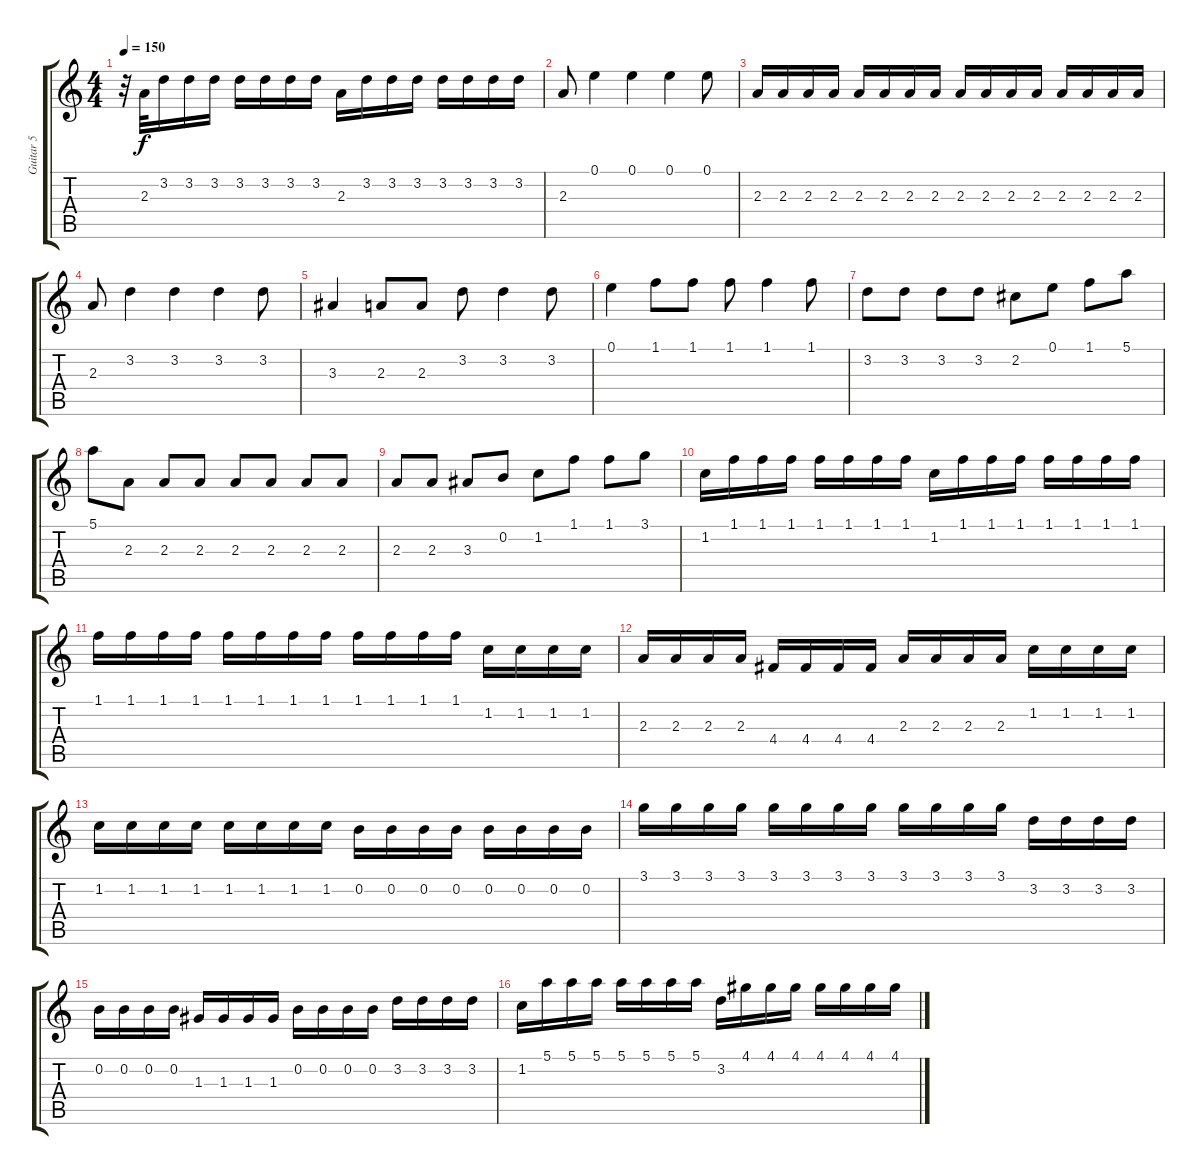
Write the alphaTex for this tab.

\track ("Guitar 5" "Guitar 5") {instrument acousticguitarnylon}
\staff {score tabs}
\tuning (E4 B3 G3 D3 A2 E2) {hide}
\ts (4 4)
\tempo 150
\clef g2
\ks c
r.32{dy f instrument acousticguitarnylon} 2.3.32 3.2.16 3.2.16 3.2.16 3.2.16 3.2.16 3.2.16 3.2.16 2.3.16 3.2.16 3.2.16 3.2.16 3.2.16 3.2.16 3.2.16 3.2.16 |
2.3.8 0.1.4 0.1.4 0.1.4 0.1.8 |
2.3.16 2.3.16 2.3.16 2.3.16 2.3.16 2.3.16 2.3.16 2.3.16 2.3.16 2.3.16 2.3.16 2.3.16 2.3.16 2.3.16 2.3.16 2.3.16 |
2.3.8 3.2.4 3.2.4 3.2.4 3.2.8 |
3.3.4 2.3.8 2.3.8 3.2.8 3.2.4 3.2.8 |
0.1.4 1.1.8 1.1.8 1.1.8 1.1.4 1.1.8 |
3.2.8 3.2.8 3.2.8 3.2.8 2.2.8 0.1.8 1.1.8 5.1.8 |
5.1.8 2.3.8 2.3.8 2.3.8 2.3.8 2.3.8 2.3.8 2.3.8 |
2.3.8 2.3.8 3.3.8 0.2.8 1.2.8 1.1.8 1.1.8 3.1.8 |
1.2.16 1.1.16 1.1.16 1.1.16 1.1.16 1.1.16 1.1.16 1.1.16 1.2.16 1.1.16 1.1.16 1.1.16 1.1.16 1.1.16 1.1.16 1.1.16 |
1.1.16 1.1.16 1.1.16 1.1.16 1.1.16 1.1.16 1.1.16 1.1.16 1.1.16 1.1.16 1.1.16 1.1.16 1.2.16 1.2.16 1.2.16 1.2.16 |
2.3.16 2.3.16 2.3.16 2.3.16 4.4.16 4.4.16 4.4.16 4.4.16 2.3.16 2.3.16 2.3.16 2.3.16 1.2.16 1.2.16 1.2.16 1.2.16 |
1.2.16 1.2.16 1.2.16 1.2.16 1.2.16 1.2.16 1.2.16 1.2.16 0.2.16 0.2.16 0.2.16 0.2.16 0.2.16 0.2.16 0.2.16 0.2.16 |
3.1.16 3.1.16 3.1.16 3.1.16 3.1.16 3.1.16 3.1.16 3.1.16 3.1.16 3.1.16 3.1.16 3.1.16 3.2.16 3.2.16 3.2.16 3.2.16 |
0.2.16 0.2.16 0.2.16 0.2.16 1.3.16 1.3.16 1.3.16 1.3.16 0.2.16 0.2.16 0.2.16 0.2.16 3.2.16 3.2.16 3.2.16 3.2.16 |
1.2.16 5.1.16 5.1.16 5.1.16 5.1.16 5.1.16 5.1.16 5.1.16 3.2.16 4.1.16 4.1.16 4.1.16 4.1.16 4.1.16 4.1.16 4.1.16
